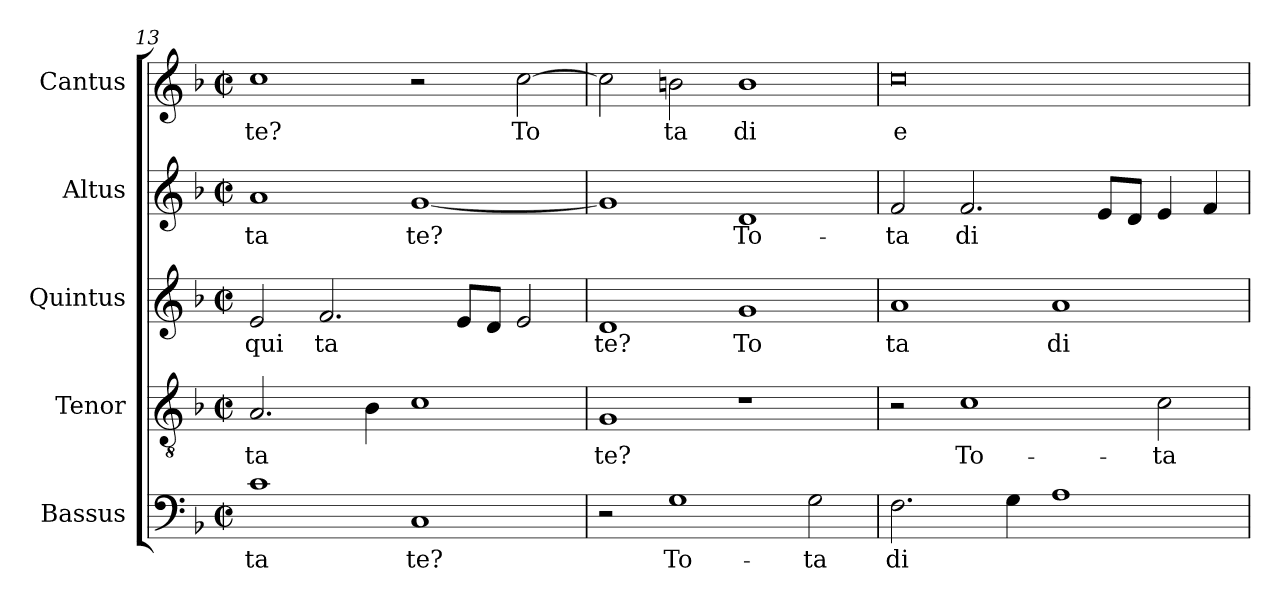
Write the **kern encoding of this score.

**kern	**text	**kern	**text	**kern	**text	**kern	**text	**kern	**text
*part5	*part5	*part4	*part4	*part3	*part3	*part2	*part2	*part1	*part1
*staff5	*staff5	*staff4	*staff4	*staff3	*staff3	*staff2	*staff2	*staff1	*staff1
*I"Bassus	*	*I"Tenor	*	*I"Quintus	*	*I"Altus	*	*I"Cantus	*
*clefF4	*	*clefGv2	*	*clefG2	*	*clefG2	*	*clefG2	*
*k[b-]	*	*k[b-]	*	*k[b-]	*	*k[b-]	*	*k[b-]	*
*F:	*	*F:	*	*F:	*	*F:	*	*F:	*
*M2/2	*	*M2/2	*	*M2/2	*	*M2/2	*	*M2/2	*
*met(c|)	*	*met(c|)	*	*met(c|)	*	*met(c|)	*	*met(c|)	*
=13	=13	=13	=13	=13	=13	=13	=13	=13	=13
!	!LO:LY:b:cj	!	!LO:LY:b:cj	!	!LO:LY:b:cj	!	!LO:LY:b:cj	!	!LO:LY:b:cj
1c	ta	2.A/	-ta-	2e/	qui	1a	ta	1cc	-te?
!	!	!	!	!	!LO:LY:b:cj	!	!	!	!
.	.	.	.	2.f/	ta	.	.	.	.
!	!	!	!LO:LY:b:cj	!	!	!	!	!	!
.	.	4B-\	--	.	.	.	.	.	.
!	!LO:LY:b:cj	!	!LO:LY:b:cj	!	!	!	!LO:LY:b:cj	!	!
1C	te?	1c	--	.	.	[>1g	te?	2r	.
!	!	!	!	!	!LO:LY:b:cj	!	!	!	!
.	.	.	.	8e/L	.	.	.	.	.
!	!	!	!	!	!LO:LY:b:cj	!	!	!	!
.	.	.	.	8d/J	.	.	.	.	.
!	!	!	!	!	!LO:LY:b:cj	!	!	!	!LO:LY:b:cj
.	.	.	.	2e/	.	.	.	[>2cc\	To-
!!LO:PB:g=z
=14	=14	=14	=14	=14	=14	=14	=14	=14	=14
!	!	!	!LO:LY:b:cj	!	!LO:LY:b:cj	!	!LO:LY:b:cj	!	!LO:LY:b:cj
2r	.	1G	-te?	1d	te?	1g]	.	2cc\]	--
!	!LO:LY:b:cj	!	!	!	!	!	!	!	!LO:LY:b:cj
1G	To-	.	.	.	.	.	.	2bn\	-ta
!	!	!	!	!	!LO:LY:b:cj	!	!LO:LY:b:cj	!	!LO:LY:b:cj
.	.	1r	.	1g	To	1d	To-	1b	di
!	!LO:LY:b:cj	!	!	!	!	!	!	!	!
2G\	-ta	.	.	.	.	.	.	.	.
=15	=15	=15	=15	=15	=15	=15	=15	=15	=15
!	!LO:LY:b:cj	!	!	!	!LO:LY:b:cj	!	!LO:LY:b:cj	!	!LO:LY:b:cj
2.F\	di-	2r	.	1a	ta	2f/	-ta	0cc	e
!	!	!	!LO:LY:b:cj	!	!	!	!LO:LY:b:cj	!	!
.	.	1c	To-	.	.	2.f/	di-	.	.
!	!LO:LY:b:cj	!	!	!	!	!	!	!	!
4G\	--	.	.	.	.	.	.	.	.
!	!LO:LY:b:cj	!	!	!	!LO:LY:b:cj	!	!	!	!
1A	--	.	.	1a	di	.	.	.	.
!	!	!	!	!	!	!	!LO:LY:b:cj	!	!
.	.	.	.	.	.	8e/L	--	.	.
!	!	!	!	!	!	!	!LO:LY:b:cj	!	!
.	.	.	.	.	.	8d/J	--	.	.
!	!	!	!LO:LY:b:cj	!	!	!	!LO:LY:b:cj	!	!
.	.	2c\	-ta	.	.	4e/	--	.	.
!	!	!	!	!	!	!	!LO:LY:b:cj	!	!
.	.	.	.	.	.	4f/	--	.	.
=	=	=	=	=	=	=	=	=	=
*-	*-	*-	*-	*-	*-	*-	*-	*-	*-
